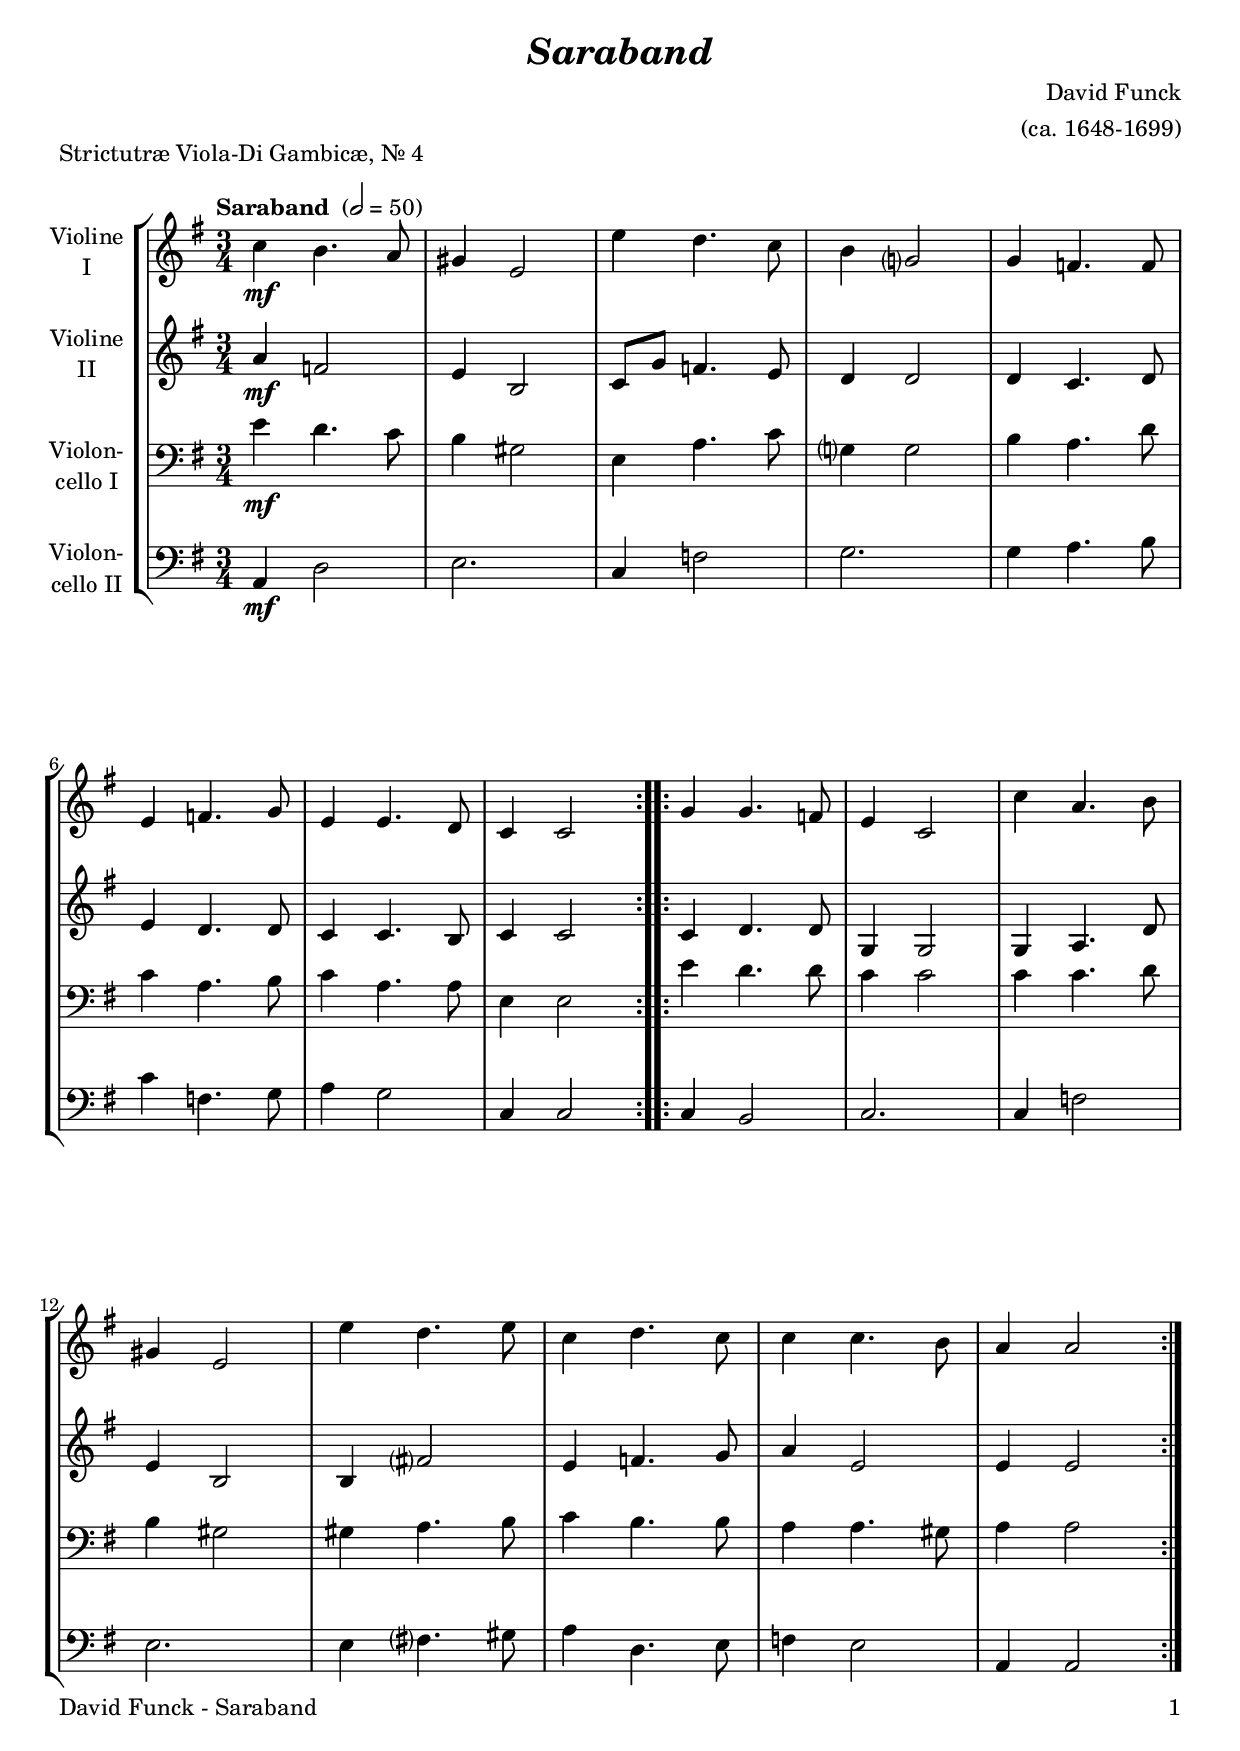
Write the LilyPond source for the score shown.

\version "2.24.1"
\include "deutsch.ly"

#(set-global-staff-size 20)

\header {
  title     = \markup \bold \italic "Saraband"
  composer  = "David Funck"
  arranger  = "(ca. 1648-1699)"
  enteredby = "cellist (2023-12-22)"
  piece     = "Strictutræ Viola-Di Gambicæ, Nr. 4"
}

voiceconsts = {
  \key d \minor
  \time 3/4
  \clef "treble"
%  \numericTimeSignature
  \compressEmptyMeasures
  % Set default beaming for all staves
%  \set Timing.beamExceptions = #'()
%  \set Timing.baseMoment     = #(ly:make-moment 1 4)
%  \set Timing.beatStructure  = #'(1 1 1 1)
  \tempo "Saraband " 2=50
}

mist = "string ensemble 1"
mivl = "violin"
miba = "cello"
mipz = "pizzicato strings"

adag = \mark \markup \box \italic "Adagio"

va = \relative c'' {
  \voiceconsts

  \repeat volta 2 {
    b4\mf a4. g8
    fis4 d2
    d'4 c4. b8
    a4 f?2
    f4 es4. es8
    d4 es4. f8
    d4 d4. c8
    b4 b2
  }

  \repeat volta 2 {
    f'4 f4. es8
    d4 b2
    b'4 g4. a8
    fis4 d2
    d'4 c4. d8
    b4 c4. b8
    b4 b4. a8
    g4 g2
  }
}

vb = \relative c'' {
  \voiceconsts
  
  \repeat volta 2 {
    g4\mf es2
    d4 a2
    b8 f' es4. d8
    c4 c2
    c4 b4. c8
    d4 c4. c8
    b4 b4. a8
    b4 b2
  }

  \repeat volta 2 {
    b4 c4. c8
    f,4 f2
    f4 g4. c8
    d4 a2
    a4 e'?2
    d4 es4. f8
    g4 d2
    d4 d2
  }
}

vc = \relative c' {
  \voiceconsts
  \clef "bass"
  
  \repeat volta 2 {
    d4\mf c4. b8
    a4 fis2
    d4 g4. b8
    f?4 f2
    a4 g4. c8
    b4 g4. a8
    b4 g4. g8
    d4 d2
  }

  \repeat volta 2 {
    d'4 c4. c8
    b4 b2
    b4 b4. c8
    a4 fis2
    fis4 g4. a8
    b4 a4. a8
    g4 g4. fis8
    g4 g2
  }
}

vd = \relative c {
  \voiceconsts
  \clef "bass"
  
  \repeat volta 2 {
    g4\mf c2
    d2.
    b4 es2
    f2.
    f4 g4. a8
    b4 es,4. f8
    g4 f2
    b,4 b2
  }

  \repeat volta 2 {
    b4 a2
    b2.
    b4 es2
    d2.
    d4 e?4. fis8
    g4 c,4. d8
    es4 d2
    g,4 g2
  }
}


music = \new StaffGroup <<
      \new Staff {
	\set Staff.midiInstrument = \mivl
	\set Staff.instrumentName = \markup \center-column { "Violine" "I" }
	\transpose d e { \va }
      }

      \new Staff {
	\set Staff.midiInstrument = \mivl
	\set Staff.instrumentName = \markup \center-column { "Violine" "II" }
	\transpose d e { \vb }
      }

      \new Staff {
	\set Staff.midiInstrument = \miba
	\set Staff.instrumentName = \markup \center-column { "Violon-" "cello I" }
	\transpose d e { \vc }
      }

      \new Staff {
	\set Staff.midiInstrument = \miba
	\set Staff.instrumentName = \markup \center-column { "Violon-" "cello II" }
	\transpose d e { \vd }
      }
>>

\book {
   \paper {
    print-page-number = ##t
    print-first-page-number = ##t
    ragged-last-bottom = ##f
    oddHeaderMarkup = \markup \null
    evenHeaderMarkup = \markup \null
    oddFooterMarkup = \markup {
      \fill-line {
        \if \should-print-page-number
        "David Funck - Saraband" \fromproperty #'page:page-number-string
      }
    }
    evenFooterMarkup = \oddFooterMarkup
  } \score {
    \music
    \layout {}
  }

  \score {
    \unfoldRepeats \music

    \midi {
      \context {
        \Score
      }
    }
  }
}